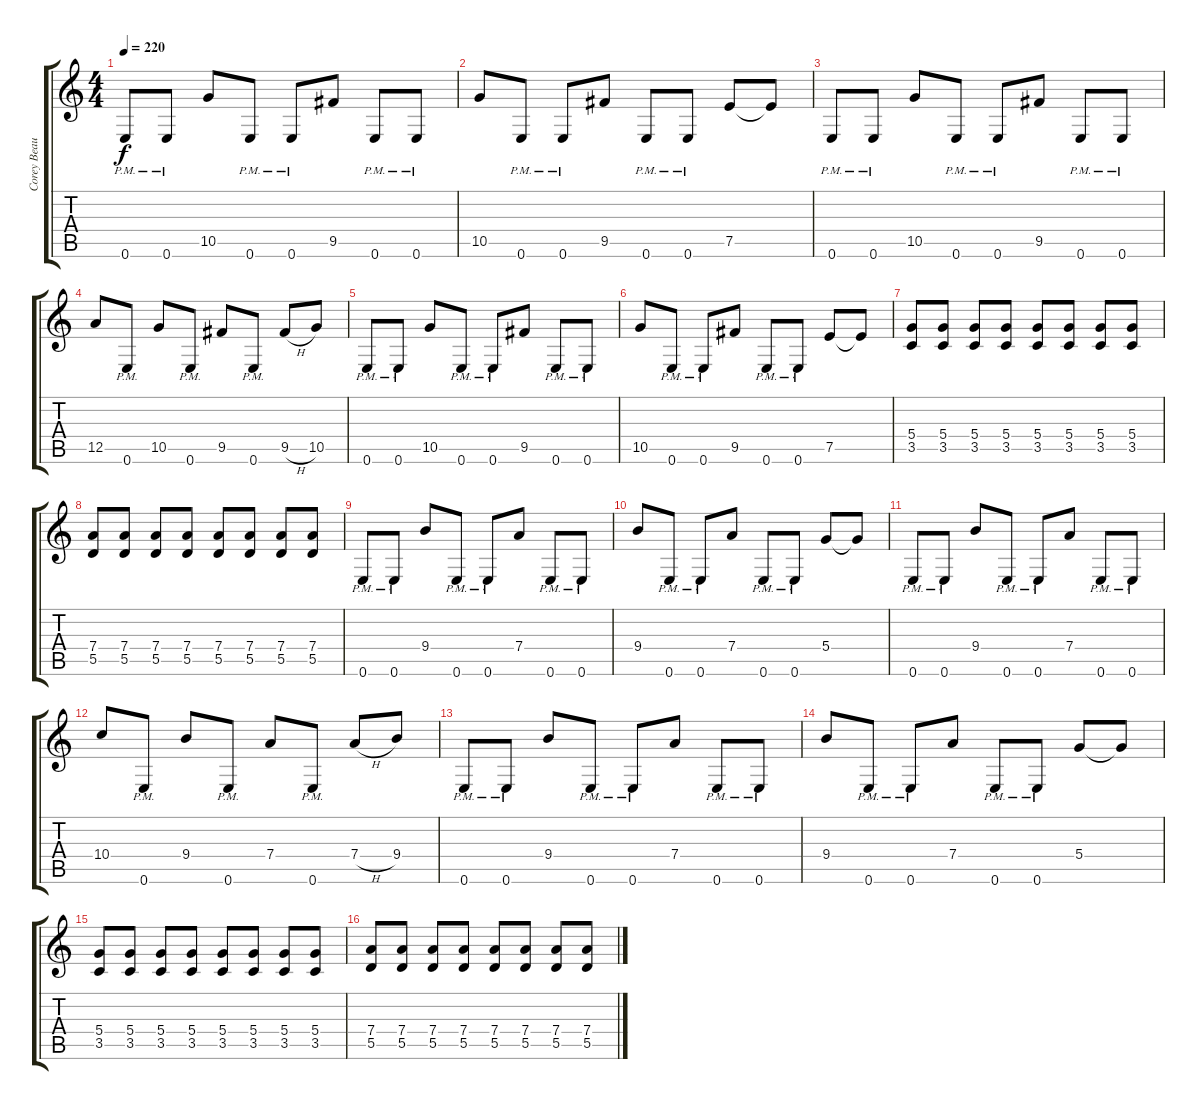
\track ("Corey Beaulieu" "Corey Beau") {instrument distortionguitar}
\staff {score tabs}
\tuning (E4 B3 G3 D3 A2 E2) {hide}
\ts (4 4)
\tempo 220
\clef g2
\ks c
0.6{pm}.8{dy f} 0.6{pm}.8 10.5.8 0.6{pm}.8 0.6{pm}.8 9.5.8 0.6{pm}.8 0.6{pm}.8 |
10.5.8 0.6{pm}.8 0.6{pm}.8 9.5.8 0.6{pm}.8 0.6{pm}.8 7.5.8 7.5{t}.8 |
0.6{pm}.8 0.6{pm}.8 10.5.8 0.6{pm}.8 0.6{pm}.8 9.5.8 0.6{pm}.8 0.6{pm}.8 |
12.5.8 0.6{pm}.8 10.5.8 0.6{pm}.8 9.5.8 0.6{pm}.8 9.5{h}.8 10.5.8 |
0.6{pm}.8 0.6{pm}.8 10.5.8 0.6{pm}.8 0.6{pm}.8 9.5.8 0.6{pm}.8 0.6{pm}.8 |
10.5.8 0.6{pm}.8 0.6{pm}.8 9.5.8 0.6{pm}.8 0.6{pm}.8 7.5.8 7.5{t}.8 |
(5.4 3.5).8 (5.4 3.5).8 (5.4 3.5).8 (5.4 3.5).8 (5.4 3.5).8 (5.4 3.5).8 (5.4 3.5).8 (5.4 3.5).8 |
(7.4 5.5).8 (7.4 5.5).8 (7.4 5.5).8 (7.4 5.5).8 (7.4 5.5).8 (7.4 5.5).8 (7.4 5.5).8 (7.4 5.5).8 |
0.6{pm}.8 0.6{pm}.8 9.4.8 0.6{pm}.8 0.6{pm}.8 7.4.8 0.6{pm}.8 0.6{pm}.8 |
9.4.8 0.6{pm}.8 0.6{pm}.8 7.4.8 0.6{pm}.8 0.6{pm}.8 5.4.8 5.4{t}.8 |
0.6{pm}.8 0.6{pm}.8 9.4.8 0.6{pm}.8 0.6{pm}.8 7.4.8 0.6{pm}.8 0.6{pm}.8 |
10.4.8 0.6{pm}.8 9.4.8 0.6{pm}.8 7.4.8 0.6{pm}.8 7.4{h}.8 9.4.8 |
0.6{pm}.8 0.6{pm}.8 9.4.8 0.6{pm}.8 0.6{pm}.8 7.4.8 0.6{pm}.8 0.6{pm}.8 |
9.4.8 0.6{pm}.8 0.6{pm}.8 7.4.8 0.6{pm}.8 0.6{pm}.8 5.4.8 5.4{t}.8 |
(5.4 3.5).8 (5.4 3.5).8 (5.4 3.5).8 (5.4 3.5).8 (5.4 3.5).8 (5.4 3.5).8 (5.4 3.5).8 (5.4 3.5).8 |
(7.4 5.5).8 (7.4 5.5).8 (7.4 5.5).8 (7.4 5.5).8 (7.4 5.5).8 (7.4 5.5).8 (7.4 5.5).8 (7.4 5.5).8
